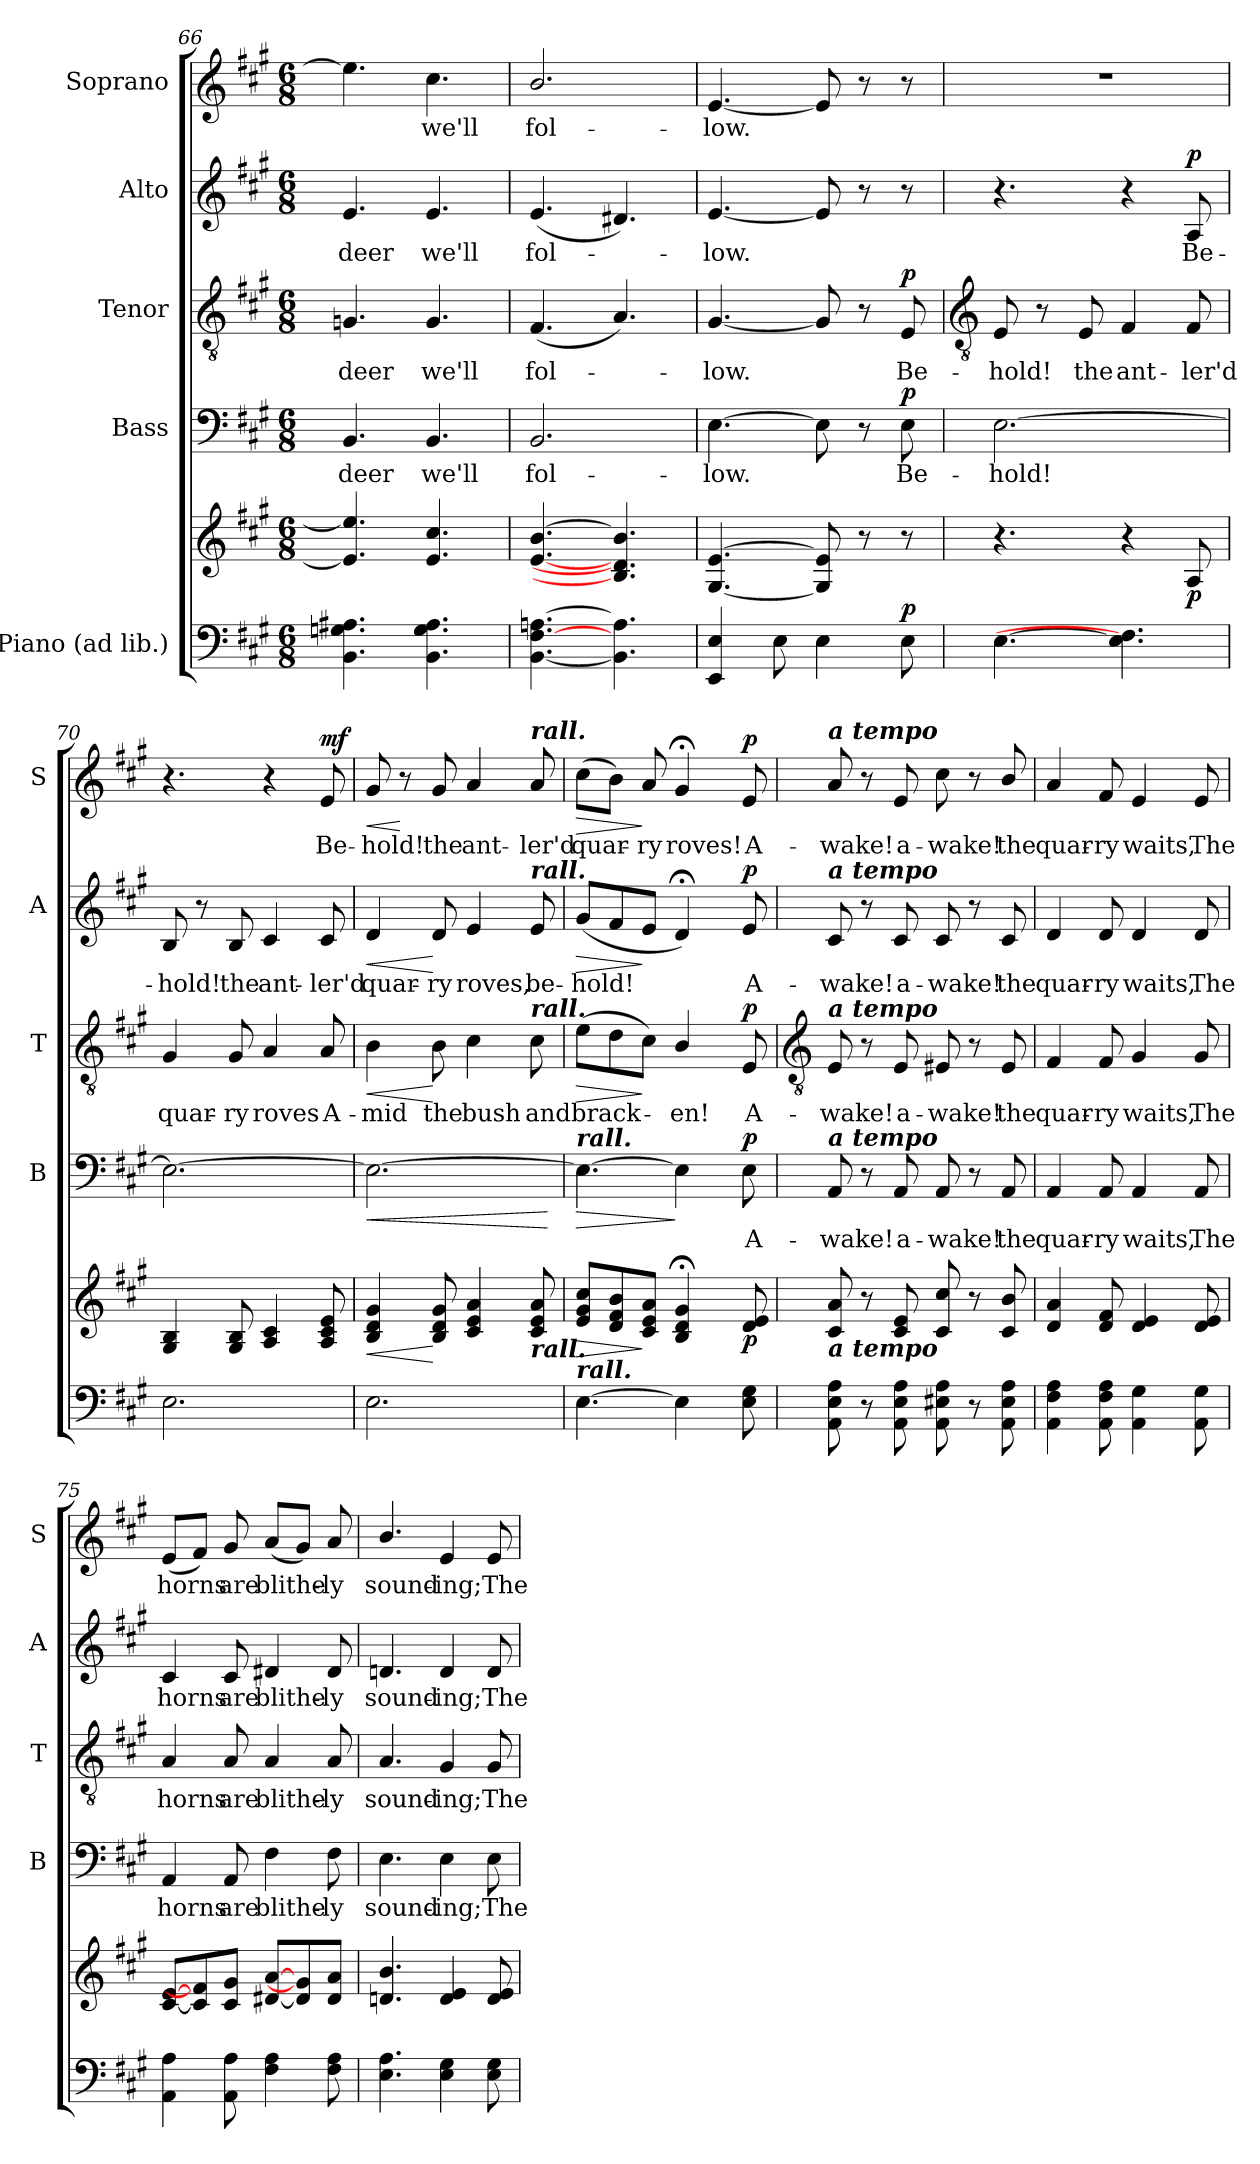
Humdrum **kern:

**kern	**kern	**dynam	**kern	**text	**dynam	**kern	**text	**dynam	**kern	**text	**dynam	**kern	**text	**dynam
*part5	*part5	*part5	*part4	*part4	*part4	*part3	*part3	*part3	*part2	*part2	*part2	*part1	*part1	*part1
*staff6	*staff5	*staff5/6	*staff4	*staff4	*staff4	*staff3	*staff3	*staff3	*staff2	*staff2	*staff2	*staff1	*staff1	*staff1
*I"Piano (ad lib.)	*	*	*I"Bass	*	*	*I"Tenor	*	*	*I"Alto	*	*	*I"Soprano	*	*
*	*	*	*I'B	*	*	*I'T	*	*	*I'A	*	*	*I'S	*	*
*clefF4	*clefG2	*	*clefF4	*	*	*clefGv2	*	*	*clefG2	*	*	*clefG2	*	*
*k[f#c#g#]	*k[f#c#g#]	*	*k[f#c#g#]	*	*	*k[f#c#g#]	*	*	*k[f#c#g#]	*	*	*k[f#c#g#]	*	*
*A:	*A:	*	*A:	*	*	*A:	*	*	*A:	*	*	*A:	*	*
*M6/8	*M6/8	*	*M6/8	*	*	*M6/8	*	*	*M6/8	*	*	*M6/8	*	*
=66	=66	=66	=66	=66	=66	=66	=66	=66	=66	=66	=66	=66	=66	=66
!	!	!	!	!LO:LY:b	!	!	!LO:LY:b	!	!	!LO:LY:b	!	!	!	!
4.BB 4.Gn 4.A#X	4.e] 4.ee]	.	4.BB	deer	.	4.Gn	deer	.	4.e	deer	.	4.ee]	.	.
!	!	!	!	!LO:LY:b	!	!	!LO:LY:b	!	!	!LO:LY:b	!	!	!LO:LY:b	!
4.BB 4.G 4.A#	4.e 4.cc#	.	4.BB	we'll	.	4.G	we'll	.	4.e	we'll	.	4.cc#	we'll	.
=67	=67	=67	=67	=67	=67	=67	=67	=67	=67	=67	=67	=67	=67	=67
!	!	!	!	!LO:LY:b	!	!	!LO:LY:b	!	!	!LO:LY:b	!	!	!LO:LY:b	!
[4.BB [4.F# [4.An	[4.e/ [4.b/	.	2.BB	fol-	.	(<4.F#	fol-	.	(<4.e	fol-	.	2.b/	fol-	.
4.BB] 4.A]	4.B/] 4.d#/] 4.b/]	.	.	.	.	4.A)	.	.	4.d#X)	.	.	.	.	.
=68	=68	=68	=68	=68	=68	=68	=68	=68	=68	=68	=68	=68	=68	=68
!	!	!	!	!LO:LY:b	!	!	!LO:LY:b	!	!	!LO:LY:b	!	!	!LO:LY:b	!
4EE 4E	[4.G# [4.e	.	[4.E	-low.	.	[4.G#	low.	.	[4.e	low.	.	[4.e	-low.	.
8E	.	.	.	.	.	.	.	.	.	.	.	.	.	.
4E	8G#] 8e]	.	8E]	.	.	8G#]	.	.	8e]	.	.	8e]	.	.
.	8r	.	8r	.	.	8r	.	.	8r	.	.	8r	.	.
!	!	!LO:DY:a=2	!	!LO:LY:b	!LO:DY:b	!	!LO:LY:b	!LO:DY:b	!	!	!	!	!	!
8E	8r	p	8E	Be-	p	8E	Be-	p	8r	.	.	8r	.	.
!!LO:LB:g=z
=69	=69	=69	=69	=69	=69	=69	=69	=69	=69	=69	=69	=69	=69	=69
*	*	*	*	*	*	*clefGv2	*	*	*	*	*	*	*	*
!	!	!	!	!LO:LY:b	!	!	!LO:LY:b	!	!	!	!	!LO:N:vis=1	!	!
[4.E	4.r	.	[2.E	-hold!	.	8E	-hold!	.	4.r	.	.	2.r	.	.
.	.	.	.	.	.	8r	.	.	.	.	.	.	.	.
!	!	!	!	!	!	!	!LO:LY:b	!	!	!	!	!	!	!
.	.	.	.	.	.	8E	the	.	.	.	.	.	.	.
!	!	!	!	!	!	!	!LO:LY:b	!	!	!	!	!	!	!
4.E] 4.F#]	4r	.	.	.	.	4F#	ant-	.	4r	.	.	.	.	.
!	!	!LO:DY:b	!	!	!	!	!LO:LY:b	!	!	!LO:LY:b	!LO:DY:b	!	!	!
.	8A	p	.	.	.	8F#	-ler'd	.	8A	Be-	p	.	.	.
=70	=70	=70	=70	=70	=70	=70	=70	=70	=70	=70	=70	=70	=70	=70
!	!	!	!	!	!	!	!LO:LY:b	!	!	!LO:LY:b	!	!	!	!
2.E	4G# 4B	.	2.E_	.	.	4G#	quar-	.	8B	-hold!	.	4.r	.	.
.	.	.	.	.	.	.	.	.	8r	.	.	.	.	.
!	!	!	!	!	!	!	!LO:LY:b	!	!	!LO:LY:b	!	!	!	!
.	8G# 8B	.	.	.	.	8G#	-ry	.	8B	the	.	.	.	.
!	!	!	!	!	!	!	!LO:LY:b	!	!	!LO:LY:b	!	!	!	!
.	4A 4c#	.	.	.	.	4A	roves	.	4c#	ant-	.	4r	.	.
!	!	!	!	!	!	!	!LO:LY:b	!	!	!LO:LY:b	!	!	!LO:LY:b	!LO:DY:b
.	8A 8c# 8e	.	.	.	.	8A	A-	.	8c#	-ler'd	.	8e	Be-	mf
=71	=71	=71	=71	=71	=71	=71	=71	=71	=71	=71	=71	=71	=71	=71
!	!	!LO:HP:b	!	!	!LO:HP:b	!	!LO:LY:b	!LO:HP:b	!	!LO:LY:b	!LO:HP:b	!	!LO:LY:b	!LO:HP:b
2.E	4B 4d 4g#	<	2.E_	.	<	4B	-mid	<	4d	quar-	<	8g#	-hold!	<
.	.	.	.	.	.	.	.	.	.	.	.	8r	.	[
!	!	!	!	!	!	!	!LO:LY:b	!	!	!LO:LY:b	!	!	!LO:LY:b	!
.	8B 8d 8g#	[	.	.	.	8B	the	[	8d	-ry	[	8g#	the	.
!	!	!	!	!	!	!	!LO:LY:b	!	!	!LO:LY:b	!	!	!LO:LY:b	!
.	4c# 4e 4a	.	.	.	.	4c#	bush	.	4e	roves,	.	4a	ant-	.
!	!	!	!	!	!	!	!	!	!	!	!	!LO:TX:a:Bi:t=rall.	!	!
!	!	!	!	!	!	!	!	!	!LO:TX:a:Bi:t=rall.	!	!	!	!	!
!	!	!	!	!	!	!LO:TX:a:Bi:t=rall.	!	!	!	!	!	!	!	!
!	!LO:TX:b:Bi:t=rall.	!	!	!	!	!	!	!	!	!	!	!	!	!
!	!	!	!	!	!	!	!LO:LY:b	!	!	!LO:LY:b	!	!	!LO:LY:b	!
.	8c# 8e 8a	.	.	.	.	8c#	and	.	8e	be-	.	8a	-ler'd	.
.	.	.	.	.	[	.	.	.	.	.	.	.	.	.
=72	=72	=72	=72	=72	=72	=72	=72	=72	=72	=72	=72	=72	=72	=72
!	!	!	!LO:TX:a:Bi:t=rall.	!	!	!	!	!	!	!	!	!	!	!
!LO:TX:a:Bi:t=rall.	!	!	!	!	!	!	!	!	!	!	!	!	!	!
!	!	!LO:HP:b	!	!	!LO:HP:b	!	!LO:LY:b	!LO:HP:b	!	!LO:LY:b	!LO:HP:b	!	!LO:LY:b	!LO:HP:b
[4.E	8e 8g# 8cc#L	>	4.E_	.	>	(>8eL	brack-	>	(<8g#L	-hold!	>	(>8cc#L	quar-	>
.	8d 8f# 8b	.	.	.	.	8d	.	.	8f#	.	.	8bJ)	.	.
!	!	!	!	!	!	!	!	!	!	!	!	!	!LO:LY:b	!
.	8c# 8e 8aJ	]	.	.	.	8c#J)	.	]	8eJ	.	]	8a	ry	]
!	!	!	!	!	!	!	!LO:LY:b	!	!	!	!	!	!LO:LY:b	!
4E]	4B;< 4d;< 4g#;<	.	4E]	.	]	4B/	en!	.	4d;<)	.	.	4g#;<	roves!	.
!	!	!LO:DY:b	!	!LO:LY:b	!LO:DY:b	!	!LO:LY:b	!LO:DY:b	!	!LO:LY:b	!LO:DY:b	!	!LO:LY:b	!LO:DY:b
8E 8G#	8d 8e	p	8E	A-	p	8E	A-	p	8e	A-	p	8e	A-	p
!!LO:LB:g=z
=73	=73	=73	=73	=73	=73	=73	=73	=73	=73	=73	=73	=73	=73	=73
*	*	*	*	*	*	*clefGv2	*	*	*	*	*	*	*	*
!	!	!	!	!	!	!	!	!	!	!	!	!LO:TX:a:Bi:t=a tempo	!	!
!	!	!	!	!	!	!	!	!	!LO:TX:a:Bi:t=a tempo	!	!	!	!	!
!	!	!	!	!	!	!LO:TX:a:Bi:t=a tempo	!	!	!	!	!	!	!	!
!	!	!	!LO:TX:a:Bi:t=a tempo	!	!	!	!	!	!	!	!	!	!	!
!	!LO:TX:b:Bi:t=a tempo	!	!	!	!	!	!	!	!	!	!	!	!	!
!	!	!	!	!LO:LY:b	!	!	!LO:LY:b	!	!	!LO:LY:b	!	!	!LO:LY:b	!
8AA 8E 8A	8c# 8a	.	8AA	-wake!	.	8E	-wake!	.	8c#	-wake!	.	8a	-wake!	.
8r	8r	.	8r	.	.	8r	.	.	8r	.	.	8r	.	.
!	!	!	!	!LO:LY:b	!	!	!LO:LY:b	!	!	!LO:LY:b	!	!	!LO:LY:b	!
8AA 8E 8A	8c# 8e	.	8AA	a-	.	8E	a-	.	8c#	a-	.	8e	a-	.
!	!	!	!	!LO:LY:b	!	!	!LO:LY:b	!	!	!LO:LY:b	!	!	!LO:LY:b	!
8AA 8E#X 8A	8c# 8cc#	.	8AA	-wake!	.	8E#X	-wake!	.	8c#	-wake!	.	8cc#	-wake!	.
8r	8r	.	8r	.	.	8r	.	.	8r	.	.	8r	.	.
!	!	!	!	!LO:LY:b	!	!	!LO:LY:b	!	!	!LO:LY:b	!	!	!LO:LY:b	!
8AA 8E# 8A	8c#/ 8b/	.	8AA	the	.	8E#	the	.	8c#	the	.	8b/	the	.
=74	=74	=74	=74	=74	=74	=74	=74	=74	=74	=74	=74	=74	=74	=74
!	!	!	!	!LO:LY:b	!	!	!LO:LY:b	!	!	!LO:LY:b	!	!	!LO:LY:b	!
4AA 4F# 4A	4d 4a	.	4AA	quar-	.	4F#	quar-	.	4d	quar-	.	4a	quar-	.
!	!	!	!	!LO:LY:b	!	!	!LO:LY:b	!	!	!LO:LY:b	!	!	!LO:LY:b	!
8AA 8F# 8A	8d 8f#	.	8AA	-ry	.	8F#	-ry	.	8d	-ry	.	8f#	-ry	.
!	!	!	!	!LO:LY:b	!	!	!LO:LY:b	!	!	!LO:LY:b	!	!	!LO:LY:b	!
4AA 4G#	4d 4e	.	4AA	waits,	.	4G#	waits,	.	4d	waits,	.	4e	waits,	.
!	!	!	!	!LO:LY:b	!	!	!LO:LY:b	!	!	!LO:LY:b	!	!	!LO:LY:b	!
8AA 8G#	8d 8e	.	8AA	The	.	8G#	The	.	8d	The	.	8e	The	.
=75	=75	=75	=75	=75	=75	=75	=75	=75	=75	=75	=75	=75	=75	=75
!	!	!	!	!LO:LY:b	!	!	!LO:LY:b	!	!	!LO:LY:b	!	!	!LO:LY:b	!
4AA 4A	[8c# [8eL	.	4AA	horns	.	4A	horns	.	4c#	horns	.	(<8eL	horns	.
.	8c#] 8f#]	.	.	.	.	.	.	.	.	.	.	8f#J)	.	.
!	!	!	!	!LO:LY:b	!	!	!LO:LY:b	!	!	!LO:LY:b	!	!	!LO:LY:b	!
8AA 8A	8c# 8g#J	.	8AA	are	.	8A	are	.	8c#	are	.	8g#	are	.
!	!	!	!	!LO:LY:b	!	!	!LO:LY:b	!	!	!LO:LY:b	!	!	!LO:LY:b	!
4F# 4A	[8d#X [8aL	.	4F#	blithe-	.	4A	blithe-	.	4d#X	blithe-	.	(<8aL	blithe-	.
.	8d#] 8g#]	.	.	.	.	.	.	.	.	.	.	8g#J)	.	.
!	!	!	!	!LO:LY:b	!	!	!LO:LY:b	!	!	!LO:LY:b	!	!	!LO:LY:b	!
8F# 8A	8d# 8aJ	.	8F#	-ly	.	8A	-ly	.	8d#	-ly	.	8a	ly	.
=76	=76	=76	=76	=76	=76	=76	=76	=76	=76	=76	=76	=76	=76	=76
!	!	!	!	!LO:LY:b	!	!	!LO:LY:b	!	!	!LO:LY:b	!	!	!LO:LY:b	!
4.E 4.A	4.dn/ 4.b/	.	4.E	sound-	.	4.A	sound-	.	4.dn	sound-	.	4.b/	sound-	.
!	!	!	!	!LO:LY:b	!	!	!LO:LY:b	!	!	!LO:LY:b	!	!	!LO:LY:b	!
4E 4G#	4d 4e	.	4E	-ing;	.	4G#	-ing;	.	4d	-ing;	.	4e	-ing;	.
!	!	!	!	!LO:LY:b	!	!	!LO:LY:b	!	!	!LO:LY:b	!	!	!LO:LY:b	!
8E 8G#	8d 8e	.	8E	The	.	8G#	The	.	8d	The	.	8e	The	.
=	=	=	=	=	=	=	=	=	=	=	=	=	=	=
*-	*-	*-	*-	*-	*-	*-	*-	*-	*-	*-	*-	*-	*-	*-
